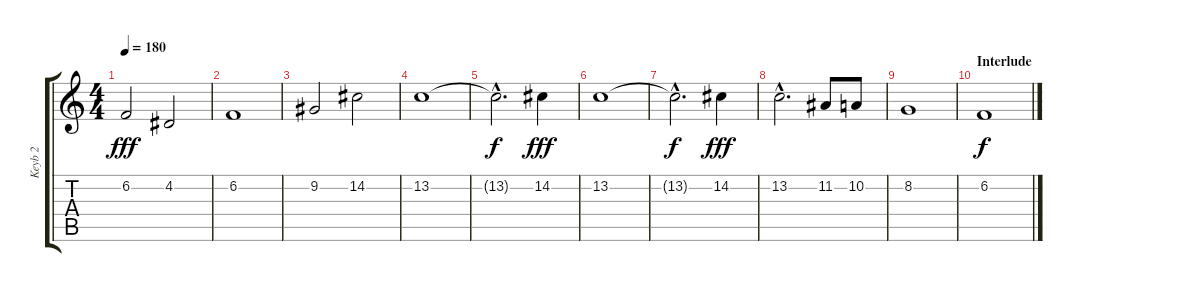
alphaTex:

\track ("Keyb 2" "Keyb 2") {instrument synthvoice}
\staff {score tabs}
\tuning (E4 B3 G3 D3 A2 E2) {hide}
\ts (4 4)
\tempo 180
\clef g2
\ks c
6.2.2{dy fff} 4.2.2 |
6.2.1 |
9.2.2 14.2.2 |
13.2.1 |
13.2{hac t}.2{d dy f} 14.2.4{dy fff} |
13.2.1 |
13.2{hac t}.2{d dy f} 14.2.4{dy fff} |
13.2{hac}.2{d} 11.2.8 10.2.8 |
8.2.1 |
\section ("" "Interlude")
6.2.1{dy f}
